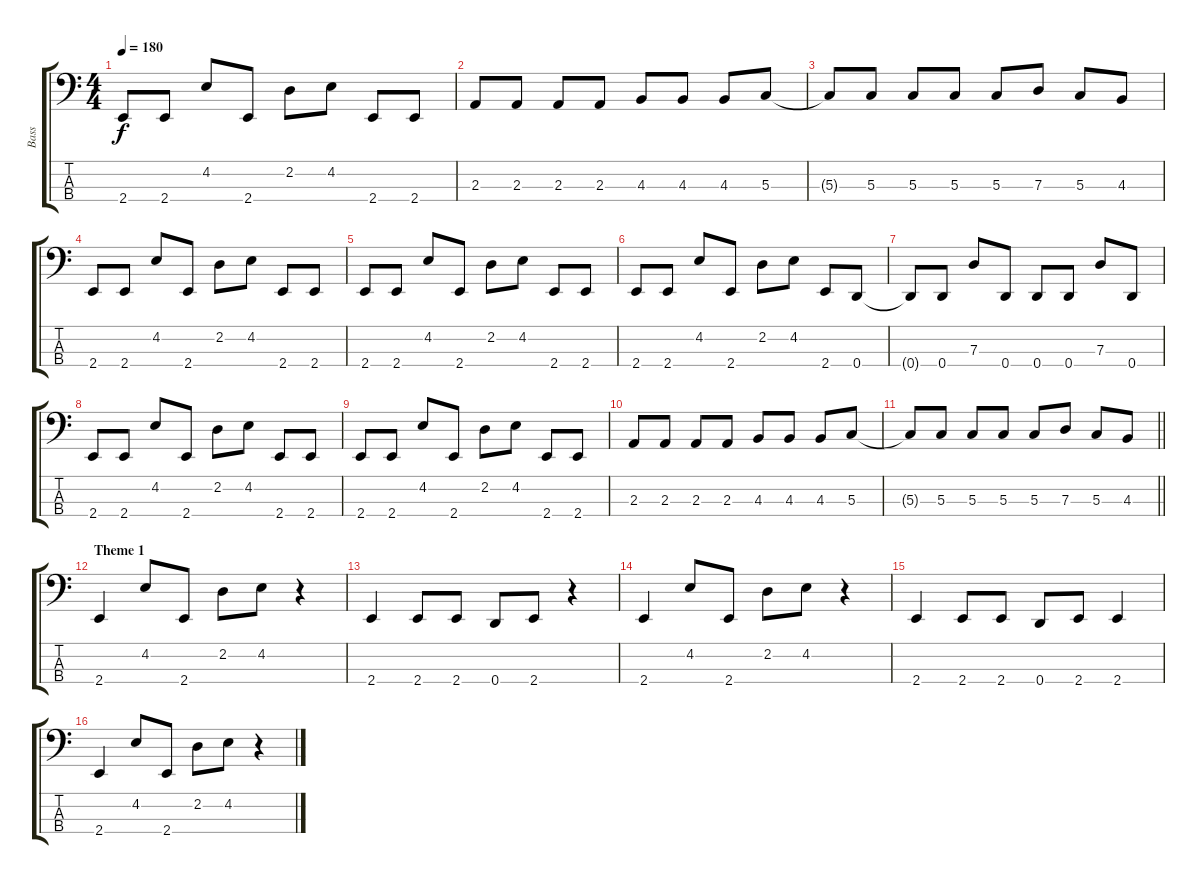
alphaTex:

\track ("Bass" "Bass") {instrument electricbasspick}
\staff {score tabs}
\tuning (F2 C2 G1 D1) {hide}
\ts (4 4)
\tempo 180
\clef f4
\ks c
2.4.8{dy f} 2.4.8 4.2.8 2.4.8 2.2.8 4.2.8 2.4.8 2.4.8 |
2.3.8 2.3.8 2.3.8 2.3.8 4.3.8 4.3.8 4.3.8 5.3.8 |
5.3{t}.8 5.3.8 5.3.8 5.3.8 5.3.8 7.3.8 5.3.8 4.3.8 |
2.4.8 2.4.8 4.2.8 2.4.8 2.2.8 4.2.8 2.4.8 2.4.8 |
2.4.8 2.4.8 4.2.8 2.4.8 2.2.8 4.2.8 2.4.8 2.4.8 |
2.4.8 2.4.8 4.2.8 2.4.8 2.2.8 4.2.8 2.4.8 0.4.8 |
0.4{t}.8 0.4.8 7.3.8 0.4.8 0.4.8 0.4.8 7.3.8 0.4.8 |
2.4.8 2.4.8 4.2.8 2.4.8 2.2.8 4.2.8 2.4.8 2.4.8 |
2.4.8 2.4.8 4.2.8 2.4.8 2.2.8 4.2.8 2.4.8 2.4.8 |
2.3.8 2.3.8 2.3.8 2.3.8 4.3.8 4.3.8 4.3.8 5.3.8 |
\barLineRight lightlight
5.3{t}.8 5.3.8 5.3.8 5.3.8 5.3.8 7.3.8 5.3.8 4.3.8 |
\section ("" "Theme 1")
2.4.4 4.2.8 2.4.8 2.2.8 4.2.8 r.4 |
2.4.4 2.4.8 2.4.8 0.4.8 2.4.8 r.4 |
2.4.4 4.2.8 2.4.8 2.2.8 4.2.8 r.4 |
2.4.4 2.4.8 2.4.8 0.4.8 2.4.8 2.4.4 |
2.4.4 4.2.8 2.4.8 2.2.8 4.2.8 r.4
